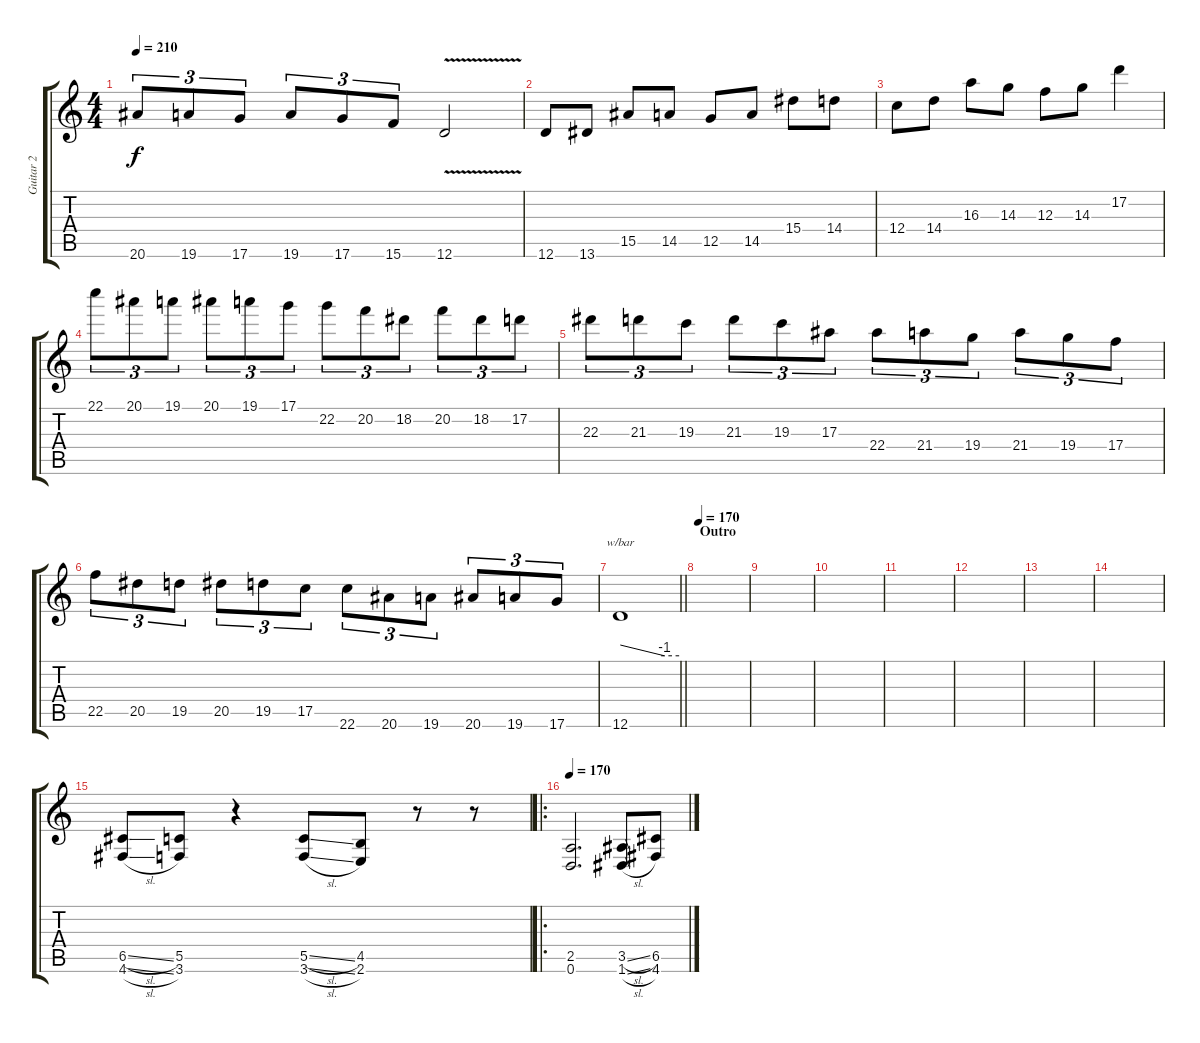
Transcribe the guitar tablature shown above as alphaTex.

\track ("Guitar 2" "Guitar 2") {instrument distortionguitar}
\staff {score tabs}
\tuning (D4 A3 F3 C3 G2 D2) {hide}
\ts (4 4)
\tempo 210
\clef g2
\ks c
20.6.8{tu (3 2) dy f} 19.6.8{tu (3 2)} 17.6.8{tu (3 2)} 19.6.8{tu (3 2)} 17.6.8{tu (3 2)} 15.6.8{tu (3 2)} 12.6{v}.2 |
12.6.8 13.6.8 15.5.8 14.5.8 12.5.8 14.5.8 15.4.8 14.4.8 |
12.4.8 14.4.8 16.3.8 14.3.8 12.3.8 14.3.8 17.2.4 |
22.1.8{tu (3 2)} 20.1.8{tu (3 2)} 19.1.8{tu (3 2)} 20.1.8{tu (3 2)} 19.1.8{tu (3 2)} 17.1.8{tu (3 2)} 22.2.8{tu (3 2)} 20.2.8{tu (3 2)} 18.2.8{tu (3 2)} 20.2.8{tu (3 2)} 18.2.8{tu (3 2)} 17.2.8{tu (3 2)} |
22.3.8{tu (3 2)} 21.3.8{tu (3 2)} 19.3.8{tu (3 2)} 21.3.8{tu (3 2)} 19.3.8{tu (3 2)} 17.3.8{tu (3 2)} 22.4.8{tu (3 2)} 21.4.8{tu (3 2)} 19.4.8{tu (3 2)} 21.4.8{tu (3 2)} 19.4.8{tu (3 2)} 17.4.8{tu (3 2)} |
22.5.8{tu (3 2)} 20.5.8{tu (3 2)} 19.5.8{tu (3 2)} 20.5.8{tu (3 2)} 19.5.8{tu (3 2)} 17.5.8{tu (3 2)} 22.6.8{tu (3 2)} 20.6.8{tu (3 2)} 19.6.8{tu (3 2)} 20.6.8{tu (3 2)} 19.6.8{tu (3 2)} 17.6.8{tu (3 2)} |
\barLineRight lightlight
12.6.1{tbe (custom default 0 0 45 -4 60 -4)} |
\section ("" "Outro")
\tempo 170
|
|
|
|
|
|
|
(6.5{sl} 4.6{sl}).8 (5.5 3.6).8 r.4 (5.5{sl} 3.6{sl}).8 (4.5 2.6).8 r.8 r.8 |
\ro
\tempo 170
(2.5 0.6).2{d} (3.5{sl} 1.6{sl}).8 (6.5{sl} 4.6{sl}).8
